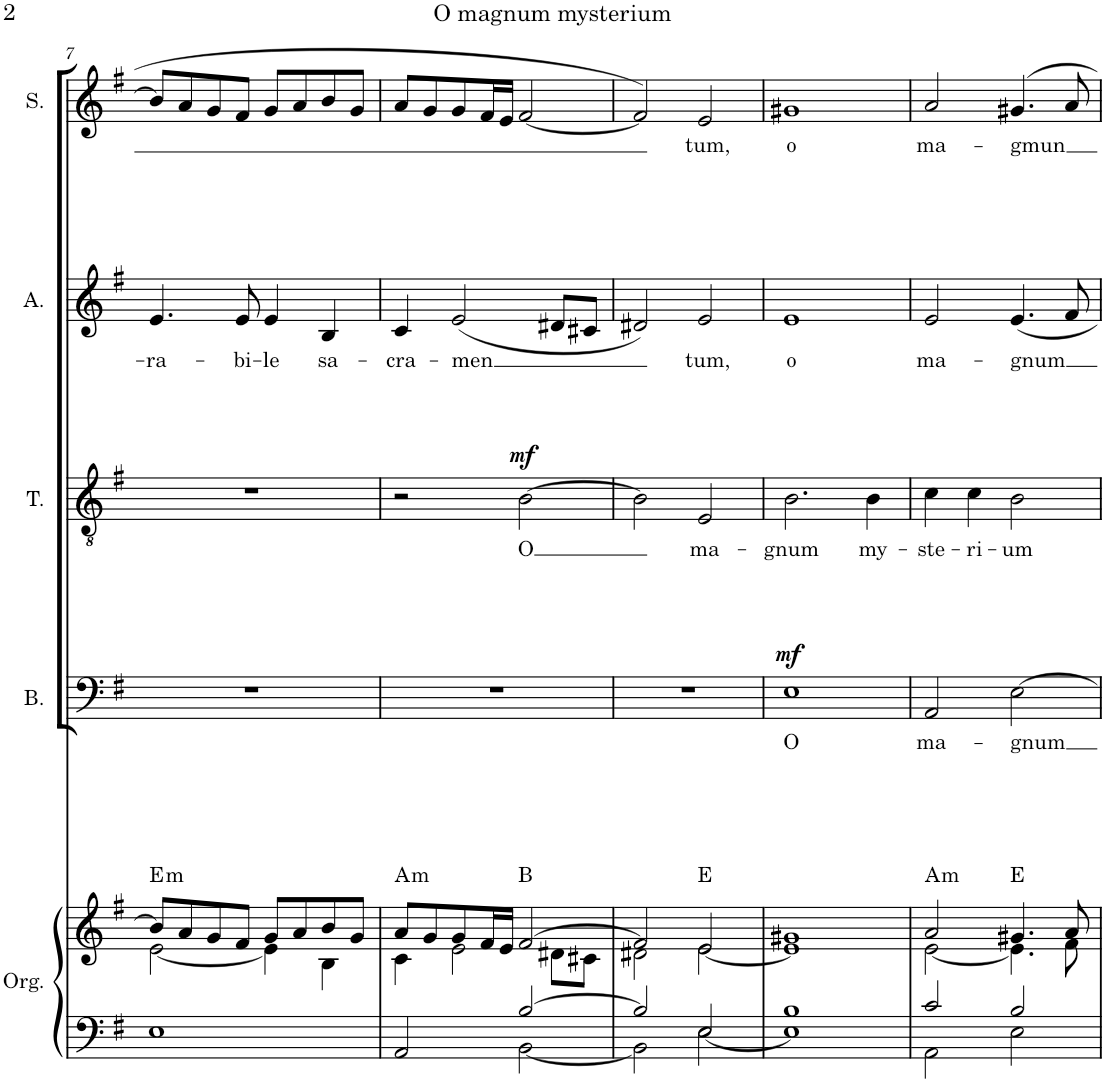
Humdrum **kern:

**kern	**kern	**harte	**kern	**text	**dynam	**kern	**text	**dynam	**kern	**text	**kern	**text
*part5	*part5	*part5	*part4	*part4	*part4	*part3	*part3	*part3	*part2	*part2	*part1	*part1
*staff6	*staff5	*	*staff4	*staff4	*staff4	*staff3	*staff3	*staff3	*staff2	*staff2	*staff1	*staff1
*I"Órgano	*	*	*I"Bajo	*	*	*I"Tenor	*	*	*I"Alto	*	*I"Soprano	*
*	*	*	*I'B.	*	*	*I'T.	*	*	*I'A.	*	*I'S.	*
!!LO:PB:g=z
*clefF4	*clefG2	*	*clefF4	*	*	*clefGv2	*	*	*clefG2	*	*clefG2	*
*k[f#]	*k[f#]	*	*k[f#]	*	*	*k[f#]	*	*	*k[f#]	*	*k[f#]	*
*M2/2	*M2/2	*	*M2/2	*	*	*M2/2	*	*	*M2/2	*	*M2/2	*
*met(c|)	*met(c|)	*	*met(c|)	*	*	*met(c|)	*	*	*met(c|)	*	*met(c|)	*
=7	=7	=7	=7	=7	=7	=7	=7	=7	=7	=7	=7	=7
*	*^	*	*	*	*	*	*	*	*	*	*	*
!	!	!	!LO:H:kt=m	!	!	!	!	!	!	!	!LO:LY:b	!	!
1E	8b/L]	[2e\	E:min	1r	.	.	1r	.	.	4.e/	-ra-	8b/L]	.
.	8a/	.	.	.	.	.	.	.	.	.	.	8a/	.
.	8g/	.	.	.	.	.	.	.	.	.	.	8g/	.
!	!	!	!	!	!	!	!	!	!	!	!LO:LY:b	!	!
.	8f#/J	.	.	.	.	.	.	.	.	8e/	-bi-	8f#/J	.
!	!	!	!	!	!	!	!	!	!	!	!LO:LY:b	!	!
.	8g/L	4e\]	.	.	.	.	.	.	.	4e/	-le	8g/L	.
.	8a/	.	.	.	.	.	.	.	.	.	.	8a/	.
!	!	!	!	!	!	!	!	!	!	!	!LO:LY:b	!	!
.	8b/	4B\	.	.	.	.	.	.	.	4B/	sa-	8b/	.
.	8g/J	.	.	.	.	.	.	.	.	.	.	8g/J	.
=8	=8	=8	=8	=8	=8	=8	=8	=8	=8	=8	=8	=8	=8
*^	*	*	*	*	*	*	*	*	*	*	*	*	*
!	!	!	!	!LO:H:kt=m	!	!	!	!	!	!	!	!LO:LY:b	!	!
2AA/	2ryy	8a/L	4c\	A:min	1r	.	.	2r	.	.	4c/	-cra-	8a/L	.
.	.	8g/	.	.	.	.	.	.	.	.	.	.	8g/	.
!	!	!	!	!	!	!	!	!	!	!	!	!LO:LY:b	!	!
.	.	8g/	2e\	.	.	.	.	.	.	.	(2e/	-men	8g/	.
.	.	16f#/L	.	.	.	.	.	.	.	.	.	.	16f#/L	.
.	.	16e/JJ	.	.	.	.	.	.	.	.	.	.	16e/JJ	.
!	!	!	!	!	!	!	!	!	!LO:LY:b	!LO:DY:a	!	!	!	!
[2B/	[2BB\	[2f#/	.	B:maj	.	.	.	[2B\	O	mf	.	.	[2f#/	.
.	.	.	8d#X\L	.	.	.	.	.	.	.	8d#X/L	.	.	.
.	.	.	8c#X\J	.	.	.	.	.	.	.	8c#X/J	.	.	.
=9	=9	=9	=9	=9	=9	=9	=9	=9	=9	=9	=9	=9	=9	=9
2B/]	2BB\]	2f#/]	2d#X\	.	1r	.	.	2B\]	.	.	2d#X/)	.	2f#/]	.
!	!	!	!	!	!	!	!	!	!LO:LY:b	!	!	!LO:LY:b	!	!LO:LY:b
2E/	[2E\	2e/	[2e\	E:maj	.	.	.	2E/	ma-	.	2e/	tum,	2e/	tum,
=10	=10	=10	=10	=10	=10	=10	=10	=10	=10	=10	=10	=10	=10	=10
!	!	!	!	!	!	!LO:LY:b	!LO:DY:a	!	!LO:LY:b	!	!	!LO:LY:b	!	!LO:LY:b
1B	1E]	1g#X	1e]	.	1E	O	mf	2.B\	-gnum	.	1e	o	1g#X	o
!	!	!	!	!	!	!	!	!	!LO:LY:b	!	!	!	!	!
.	.	.	.	.	.	.	.	4B\	my-	.	.	.	.	.
=11	=11	=11	=11	=11	=11	=11	=11	=11	=11	=11	=11	=11	=11	=11
!	!	!	!	!LO:H:kt=m	!	!LO:LY:b	!	!	!LO:LY:b	!	!	!LO:LY:b	!	!LO:LY:b
2c/	2AA\	2a/	[2e\	A:min	2AA/	ma-	.	4c\	-ste-	.	2e/	ma-	2a/	ma-
!	!	!	!	!	!	!	!	!	!LO:LY:b	!	!	!	!	!
.	.	.	.	.	.	.	.	4c\	-ri-	.	.	.	.	.
!	!	!	!	!	!	!LO:LY:b	!	!	!LO:LY:b	!	!	!LO:LY:b	!	!LO:LY:b
2B/	2E\	4.g#X/	4.e\]	E:maj	[2E\	-gnum	.	2B\	-um	.	4.e/	-gnum	4.g#X/	-gmun
.	.	8a/	8f#\	.	.	.	.	.	.	.	8f#/	.	8a/	.
*v	*v	*	*	*	*	*	*	*	*	*	*	*	*	*
*	*v	*v	*	*	*	*	*	*	*	*	*	*	*
=	=	=	=	=	=	=	=	=	=	=	=	=
*-	*-	*-	*-	*-	*-	*-	*-	*-	*-	*-	*-	*-
